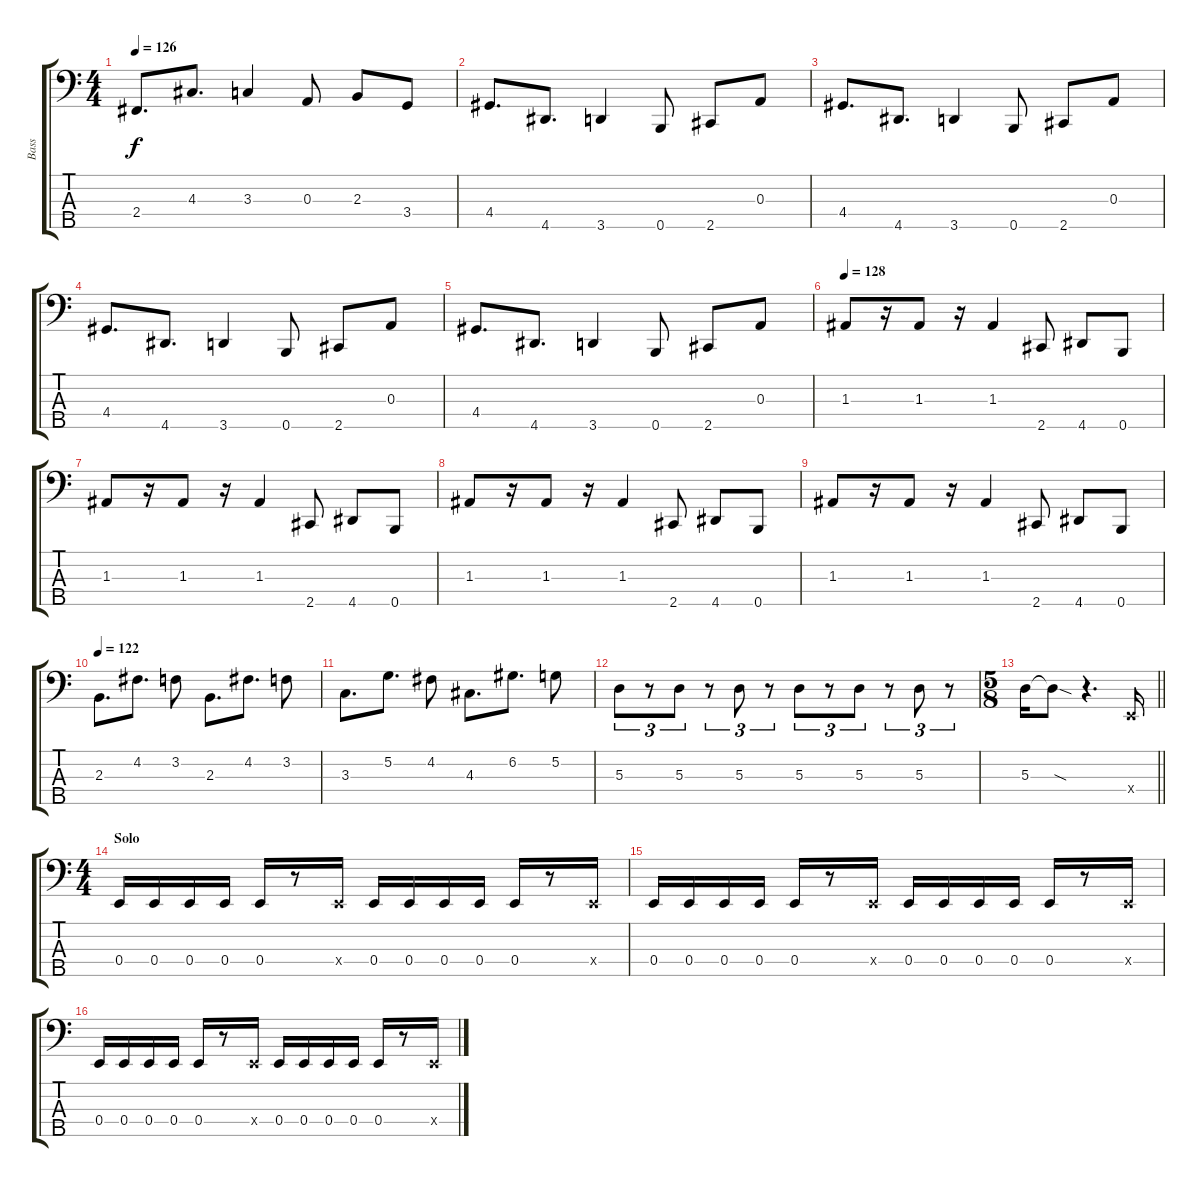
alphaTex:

\track ("Bass" "Bass") {instrument electricbassfinger}
\staff {score tabs}
\tuning (G2 D2 A1 E1 B0) {hide}
\ts (4 4)
\tempo 126
\clef f4
\ks c
2.4.8{d dy f} 4.3.8{d} 3.3.4 0.3.8 2.3.8 3.4.8 |
4.4.8{d} 4.5.8{d} 3.5.4 0.5.8 2.5.8 0.3.8 |
4.4.8{d} 4.5.8{d} 3.5.4 0.5.8 2.5.8 0.3.8 |
4.4.8{d} 4.5.8{d} 3.5.4 0.5.8 2.5.8 0.3.8 |
4.4.8{d} 4.5.8{d} 3.5.4 0.5.8 2.5.8 0.3.8 |
\tempo 128
1.3.8 r.16 1.3.8 r.16 1.3.4 2.5.8 4.5.8 0.5.8 |
1.3.8 r.16 1.3.8 r.16 1.3.4 2.5.8 4.5.8 0.5.8 |
1.3.8 r.16 1.3.8 r.16 1.3.4 2.5.8 4.5.8 0.5.8 |
1.3.8 r.16 1.3.8 r.16 1.3.4 2.5.8 4.5.8 0.5.8 |
\tempo 122
2.3.8{d} 4.2.8{d} 3.2.8 2.3.8{d} 4.2.8{d} 3.2.8 |
3.3.8{d} 5.2.8{d} 4.2.8 4.3.8{d} 6.2.8{d} 5.2.8 |
5.3.8{tu (3 2)} r.8{tu (3 2)} 5.3.8{tu (3 2)} r.8{tu (3 2)} 5.3.8{tu (3 2)} r.8{tu (3 2)} 5.3.8{tu (3 2)} r.8{tu (3 2)} 5.3.8{tu (3 2)} r.8{tu (3 2)} 5.3.8{tu (3 2)} r.8{tu (3 2)} |
\ts (5 8)
\barLineRight lightlight
5.3.16 5.3{sod t}.8 r.4{d} 0.4{x}.16 |
\ts (4 4)
\section ("" "Solo")
0.4.16 0.4.16 0.4.16 0.4.16 0.4.16 r.8 0.4{x}.16 0.4.16 0.4.16 0.4.16 0.4.16 0.4.16 r.8 0.4{x}.16 |
0.4.16 0.4.16 0.4.16 0.4.16 0.4.16 r.8 0.4{x}.16 0.4.16 0.4.16 0.4.16 0.4.16 0.4.16 r.8 0.4{x}.16 |
0.4.16 0.4.16 0.4.16 0.4.16 0.4.16 r.8 0.4{x}.16 0.4.16 0.4.16 0.4.16 0.4.16 0.4.16 r.8 0.4{x}.16
